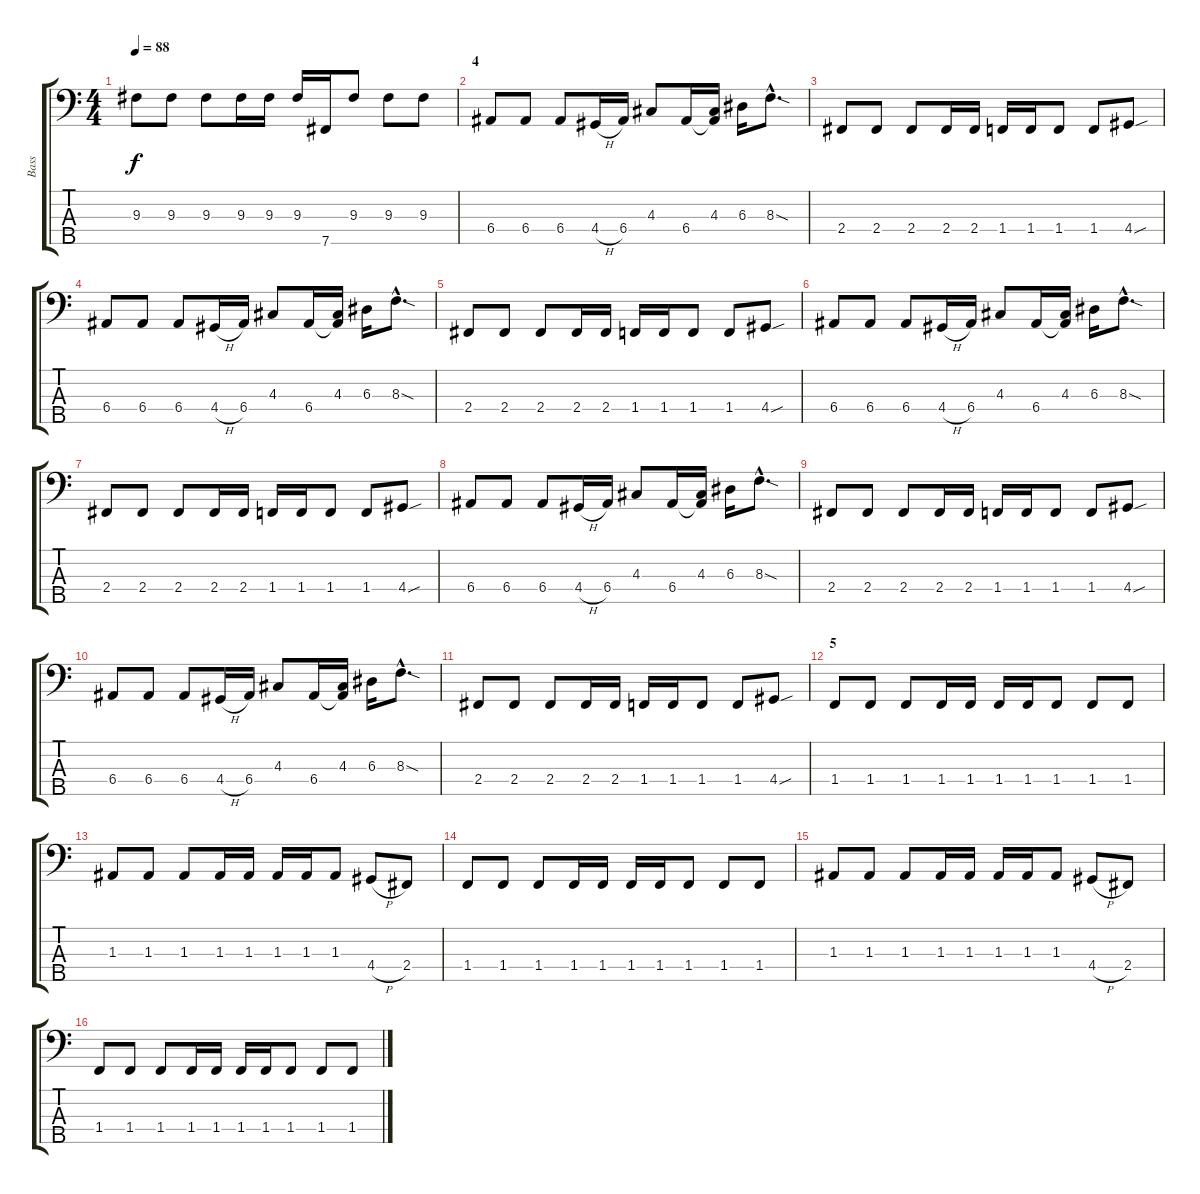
\track ("Bass" "Bass") {instrument electricbasspick}
\staff {score tabs}
\tuning (G2 D2 A1 E1 B0) {hide}
\ts (4 4)
\tempo 88
\clef f4
\ks c
9.3.8{dy f} 9.3.8 9.3.8 9.3.16 9.3.16 9.3.16 7.5.16 9.3.8 9.3.8 9.3.8 |
\section ("" "4")
6.4.8 6.4.8 6.4.8 4.4{h}.16 6.4.16 4.3.8 6.4.16 (4.3 6.4{t}).16 6.3.16 8.3{sod hac}.8{d} |
2.4.8 2.4.8 2.4.8 2.4.16 2.4.16 1.4.16 1.4.16 1.4.8 1.4.8 4.4{sou}.8 |
6.4.8 6.4.8 6.4.8 4.4{h}.16 6.4.16 4.3.8 6.4.16 (4.3 6.4{t}).16 6.3.16 8.3{sod hac}.8{d} |
2.4.8 2.4.8 2.4.8 2.4.16 2.4.16 1.4.16 1.4.16 1.4.8 1.4.8 4.4{sou}.8 |
6.4.8 6.4.8 6.4.8 4.4{h}.16 6.4.16 4.3.8 6.4.16 (4.3 6.4{t}).16 6.3.16 8.3{sod hac}.8{d} |
2.4.8 2.4.8 2.4.8 2.4.16 2.4.16 1.4.16 1.4.16 1.4.8 1.4.8 4.4{sou}.8 |
6.4.8 6.4.8 6.4.8 4.4{h}.16 6.4.16 4.3.8 6.4.16 (4.3 6.4{t}).16 6.3.16 8.3{sod hac}.8{d} |
2.4.8 2.4.8 2.4.8 2.4.16 2.4.16 1.4.16 1.4.16 1.4.8 1.4.8 4.4{sou}.8 |
6.4.8 6.4.8 6.4.8 4.4{h}.16 6.4.16 4.3.8 6.4.16 (4.3 6.4{t}).16 6.3.16 8.3{sod hac}.8{d} |
2.4.8 2.4.8 2.4.8 2.4.16 2.4.16 1.4.16 1.4.16 1.4.8 1.4.8 4.4{sou}.8 |
\section ("" "5")
1.4.8 1.4.8 1.4.8 1.4.16 1.4.16 1.4.16 1.4.16 1.4.8 1.4.8 1.4.8 |
1.3.8 1.3.8 1.3.8 1.3.16 1.3.16 1.3.16 1.3.16 1.3.8 4.4{h}.8 2.4.8 |
1.4.8 1.4.8 1.4.8 1.4.16 1.4.16 1.4.16 1.4.16 1.4.8 1.4.8 1.4.8 |
1.3.8 1.3.8 1.3.8 1.3.16 1.3.16 1.3.16 1.3.16 1.3.8 4.4{h}.8 2.4.8 |
1.4.8 1.4.8 1.4.8 1.4.16 1.4.16 1.4.16 1.4.16 1.4.8 1.4.8 1.4.8
